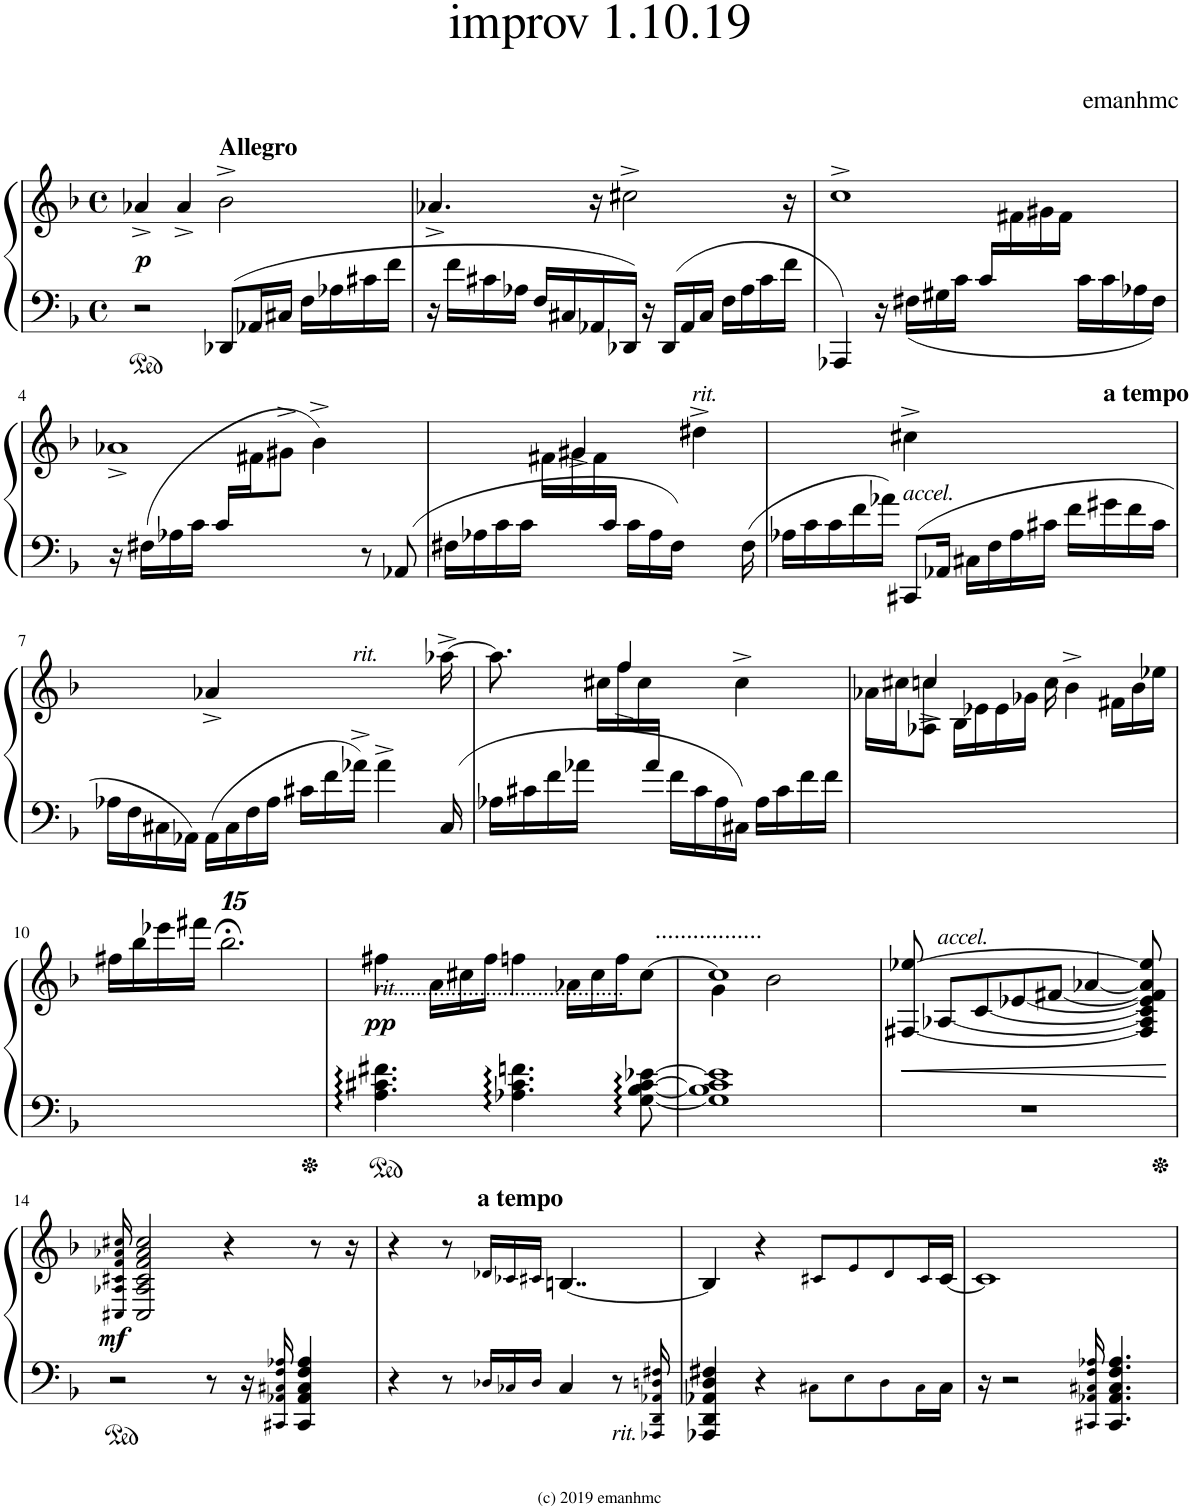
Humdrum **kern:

**kern	**kern	**dynam
*part1	*part1	*part1
*staff2	*staff1	*staff1/2
*I"Piano	*	*
*I'Pno.	*	*
*clefF4	*clefG2	*
*k[b-]	*k[b-]	*
*M4/4	*M4/4	*
*met(c)	*met(c)	*
=1	=1	=1
!	!	!LO:DY:b
2r	4a-X^/	p
.	4a-^/	.
!	!LO:TX:a:B:t=Allegro	!
8DD-X/L	2b-^\	.
16AA-X/L	.	.
16C#X/JJ	.	.
16F\LL	.	.
16A-X\	.	.
16c#X\	.	.
16f\JJ	.	.
=2	=2	=2
16r	4.a-X^/	.
16f\LL	.	.
16c#X\	.	.
16A-X\JJ	.	.
16F/LL	.	.
16C#X/	.	.
16AA-X/	16r	.
16DD-X/JJ	2cc#X^\	.
16r	.	.
16DD-/LL	.	.
16AA-/	.	.
16C#/JJ	.	.
16F\LL	.	.
16A-\	.	.
16c#\	.	.
16f\JJ	16r	.
=3	=3	=3
*	*^	*
4AAA-X/	1cc^	16ryy	.
*	*v	*v	*
16r	.	.
16F#X\LL	.	.
16G#X\	.	.
16c\JJ	.	.
16c/LL	.	.
*	*^	*
8.ryy	.	16f#X\	.
.	.	16g#X\	.
.	.	16f#\JJ	.
16c\LL	.	4ryy	.
16c\	.	.	.
16A-X\	.	.	.
16F#\JJ	.	.	.
!!LO:LB:g=z	!!
=4	=4	=4	=4
16r	1a-X^	16ryy	.
*	*v	*v	*
(16F#X\LL	.	.
16A-X\	.	.
16c\JJ	.	.
16c/LL	.	.
*	*^	*
4..ryy	.	16f#X\J	.
.	.	8g#X^\J	.
.	.	4b-^\)	.
8r	.	4ryy	.
8AA-X/	.	.	.
=5	=5	=5	=5
16F#X\LL	4ryy	4ryy	.
16A-X\	.	.	.
16c\	.	.	.
16c\JJ	.	.	.
8.ryy	16ryy	16f#X\LL	.
.	4g#X^/	16g#\	.
.	.	16f#\	.
16c/JJ	.	4ryy	.
16c\LL	.	.	.
16A-\	16ryy	.	.
16F#\JJ	8ryy	.	.
!	!	!LO:TX:a:i:t=rit.	!
4ryy	.	4dd#X^\	.
.	4ryy	.	.
16F#\	.	16ryy	.
=6	=6	=6	=6
16A-X\LL	4ryy	2ryy	.
16c\	.	.	.
16c\	.	.	.
16f\	.	.	.
16a-X\JJ	16ryy	.	.
!	!LO:TX:b:i:t=accel.	!	!
8CC#X/L	4cc#X^\	.	.
16AA-X/Jk	.	.	.
16C#X\LL	.	4ryy	.
16F\	16ryy	.	.
16A-\	8ryy	.	.
16c#X\JJ	.	.	.
16f\LL	4ryy	16ryy	.
!	!	!LO:TX:a:B:t=a tempo	!
16g#X\	.	8.ryy	.
16f\	.	.	.
16c#\JJ	.	.	.
!!LO:LB:g=z	!!
=7	=7	=7	=7
16A-X\LL	4ryy	2ryy	.
16F\	.	.	.
16C#X\	.	.	.
16AA-X\JJ	.	.	.
16AA-\LL	4a-X^/	.	.
16C#\	.	.	.
16F\	.	.	.
16A-\JJ	.	.	.
16c#X\LL	4ryy	8ryy	.
16f\	.	.	.
!	!	!LO:TX:a:i:t=rit.	!
16a-X^\JJ	.	4.ryy	.
4a-^\	.	.	.
.	8ryy	.	.
.	16ryy	.	.
16C#/	[16aa-X^\	.	.
=8	=8	=8	=8
16A-X\LL	8.aa-\]	4ryy	.
16c#X\	.	.	.
16f\	.	.	.
16a-X\JJ	8ryy	.	.
8.ryy	.	16cc#X\LL	.
.	4ff^/	16ff\	.
.	.	16cc#\	.
16a-/JJ	.	2ryy	.
16f\LL	.	.	.
16c#\	8ryy	.	.
16A-\	.	.	.
16C#X\JJ	4cc#^\	.	.
16A-\LL	.	.	.
16c#\	.	.	.
16f\	.	.	.
16f\JJ	16ryy	16ryy	.
=9	=9	=9	=9
2ryy	8ryy	16a-X\LL	.
.	.	16cc#X\J	.
.	4ccn^/	8A-X\ 8cc\J	.
.	.	16B-\LL	.
.	.	16e-X\	.
.	8ryy	16e-\	.
.	.	16g-X\JJ	.
2ryy	16cc\	2ryy	.
.	4b-^\	.	.
.	16f#X\LL	.	.
.	16b-\	.	.
.	16ee-X\JJ	.	.
*	*v	*v	*
!!LO:LB:g=z
=10	=10	=10
1ryy	16ff#X\LL	.
.	16bb-\	.
.	16eee-X\	.
.	16fff#X\JJ	.
*	*15ma	*
.	2.bbbb-;<\	.
=11	=11	=11
*	*X15ma	*
!	!LO:TX:a:i:t=rit........................................	!
!	!	!LO:DY:b
4.A\ 4.c#X\ 4.f#X\	4ff#X\	pp
.	16a\LL	.
.	16cc#X\	.
16ryy	16ff#\JJ	.
4.A-X\ 4.c#\ 4.fn\	4ffn\	.
.	16a-X\LL	.
.	16cc#\	.
16ryy	16ff\J	.
!	!LO:TX:a:t=.................	!
[8G\ [8B-\ [8c#\ [8e-X\	[8cc#\J	.
=12	=12	=12
*	*^	*
1G] 1B-] 1c#] 1e-]	1cc#]	4g\	.
.	.	2b-\	.
.	.	4ryy	.
=13	=13	=13	=13
!	!	!	!LO:HP:b
1r	[<8F#X/ [8ee-X/	1ryy	<
!	!LO:TX:a:i:t=accel.	!	!
.	[<8A-X/L	.	.
.	[<8c/	.	.
.	[<8e-X/	.	.
.	[<8f#X/J	.	.
.	[4a-X/	.	.
.	8F#/] 8A-/] 8c/] 8e-/] 8f#/] 8a-/] 8ee-/]	.	.
*	*v	*v	*
.	.	[
!!LO:LB:g=z
=14	=14	=14
!	!	!LO:DY:b
2r	16C#X!/ 16A-X!/ 16c#X!/ 16f!/ 16a-X!/ 16cc#X!/	mf
.	2C#/ 2A-/ 2c#/ 2f/ 2a-/ 2cc#/	.
8r	.	.
.	4r	.
16r	.	.
16CC#X!/ 16AA-X!/ 16C#X!/ 16F!/ 16A-X!/	.	.
4CC#/ 4AA-/ 4C#/ 4F/ 4A-/	.	.
.	8r	.
.	16r	.
=15	=15	=15
4r	4r	.
8r	8r	.
!	!LO:TX:a:B:t=a tempo	!
16D-X!/LL	16d-X!/LL	.
16C-X!/	16c-X!/	.
16D-!/JJ	16c#X!/JJ	.
4C-/	[4..Bn/	.
!LO:TX:b:i:t=rit.	!	!
8r	.	.
16AAA-X!/ 16DD!/ 16AA-X!/ 16Dn!/ 16F#X!/	.	.
=16	=16	=16
4AAA-X/ 4DD/ 4AA-X/ 4D/ 4F#X/	4B/]	.
4r	4r	.
8C#X!\L	8c#X!/L	.
8E!\	8e!/	.
8D!\	8d!/	.
16C#!\L	16c#!/L	.
16C#\JJ	[16c#/JJ	.
=17	=17	=17
16r	1c#]	.
2r	.	.
16CC#X!/ 16AA-X!/ 16C#X!/ 16F!/ 16A-X!/	.	.
4.CC#/ 4.AA-/ 4.C#/ 4.F/ 4.A-/	.	.
=	=	=
*-	*-	*-
